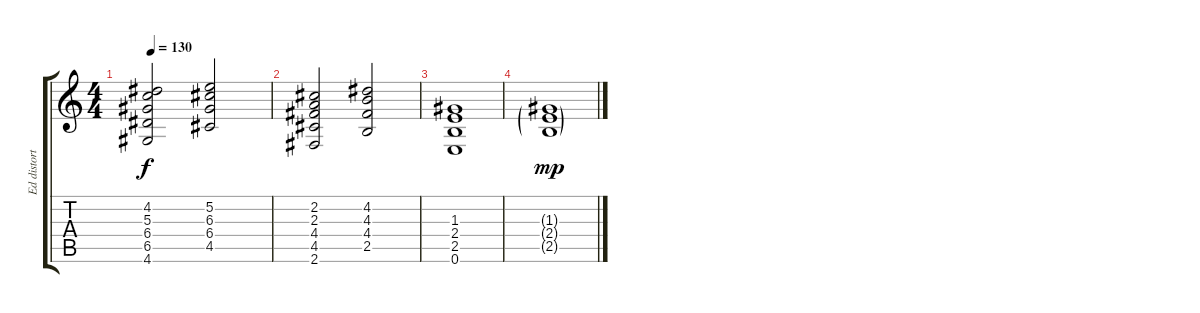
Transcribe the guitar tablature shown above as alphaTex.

\track ("Ed distortion" "Ed distort") {instrument distortionguitar}
\staff {score tabs}
\tuning (E4 B3 G3 D3 A2 E2) {hide}
\ts (4 4)
\tempo 130
\clef g2
\ks c
(4.2 5.3 6.4 6.5 4.6).2{dy f} (5.2 6.3 6.4 4.5).2 |
(2.2 2.3 4.4 4.5 2.6).2 (4.2 4.3 4.4 2.5).2 |
(1.3 2.4 2.5 0.6).1 |
(1.3{g} 2.4{g} 2.5{g}).1{dy mp}
